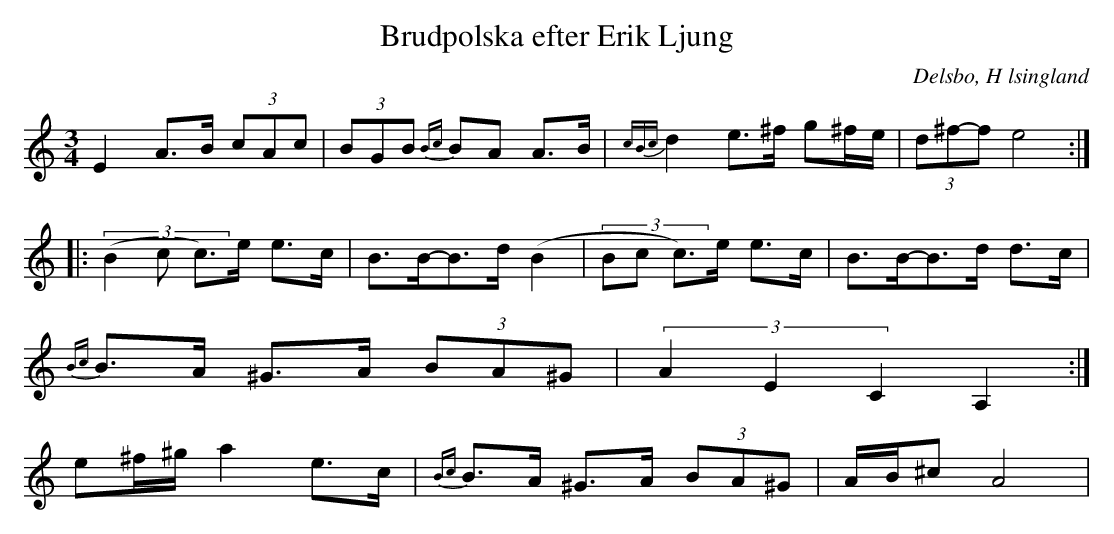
X:1
T: Brudpolska efter Erik Ljung
O: Delsbo, H lsingland
M: 3/4
L: 1/8
K: Am
E2 A>B (3cAc| (3BGB {Bc}BA A>B|{cBc}d2 e>^f g^f/e/|(3d^f-f e4 :|
|:((3B2c c)>e e>c|B>B-B>d (B2|(3Bc c)>e e>c|B>B-B>d d>c|
{Bc}B>A ^G>A (3BA^G|(3A2E2C2 A,2:|
e^f/^g/ a2 e>c|{Bc}B>A ^G>A (3BA^G|A/B/^c A4|
